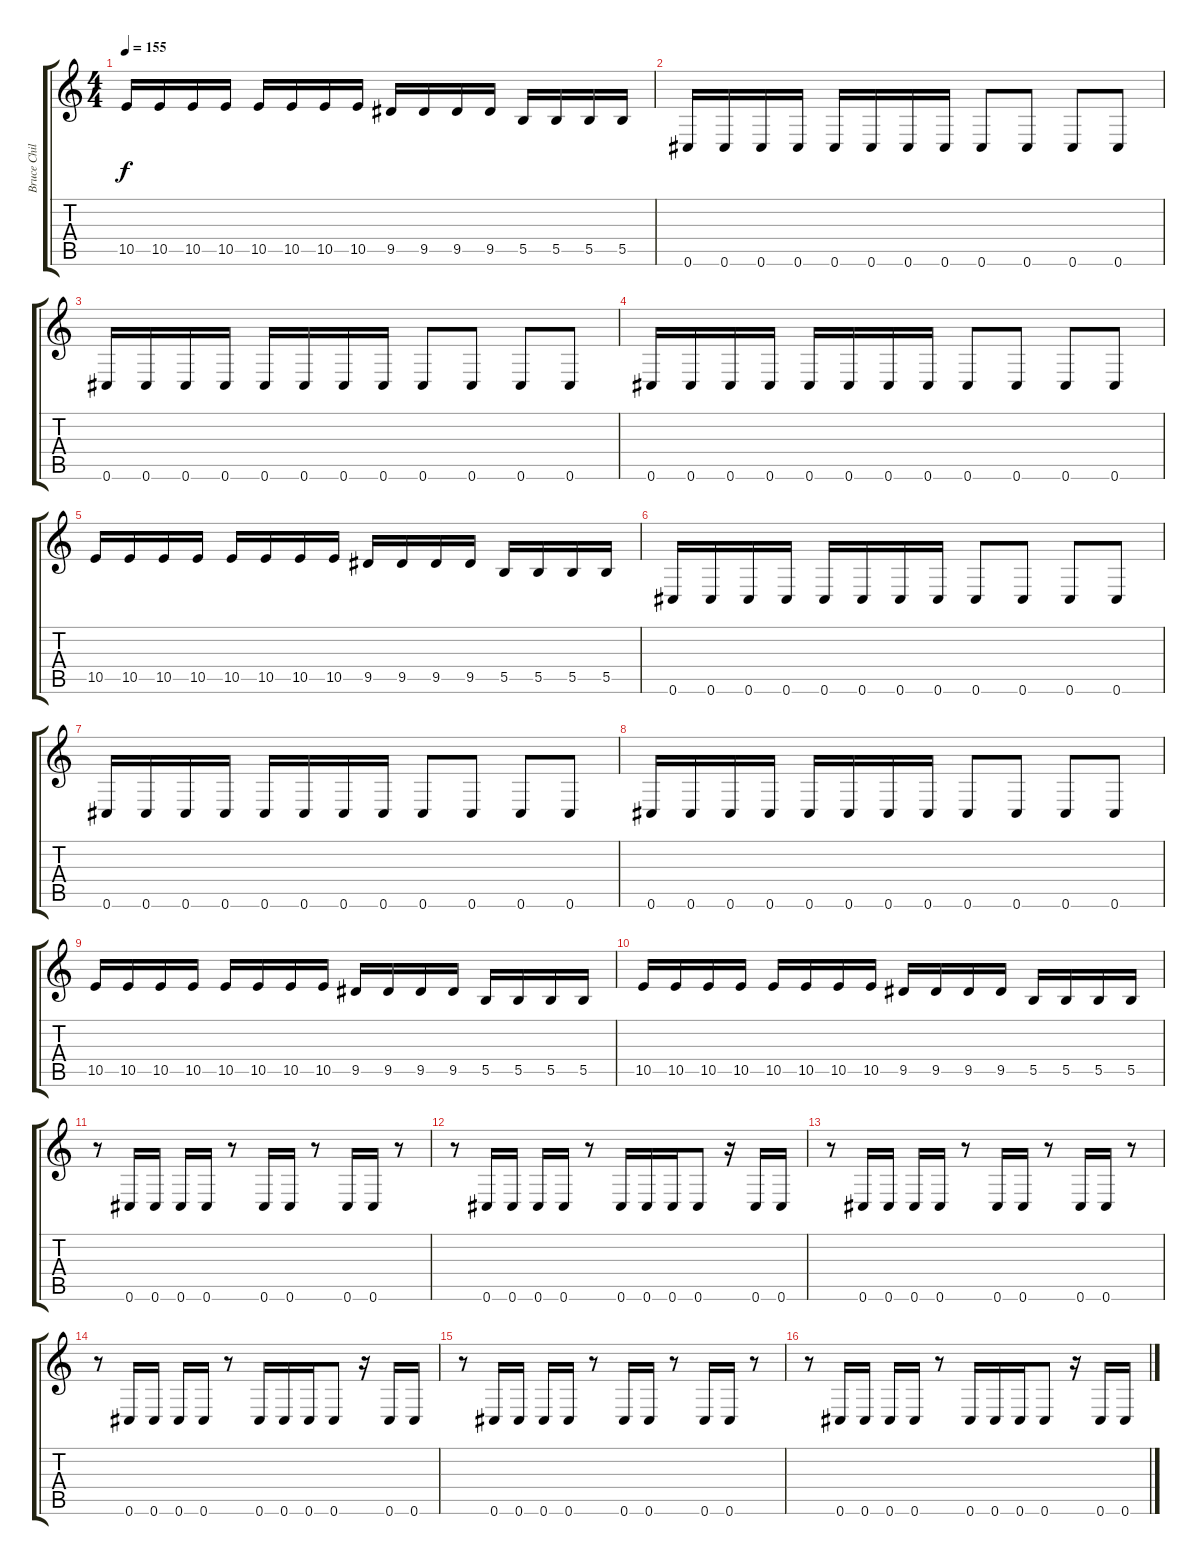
\track ("Bruce Childress" "Bruce Chil") {instrument distortionguitar}
\staff {score tabs}
\tuning (Db4 Ab3 E3 B2 Gb2 Db2) {hide}
\ts (4 4)
\tempo 155
\clef g2
\ks c
10.5.16{dy f} 10.5.16 10.5.16 10.5.16 10.5.16 10.5.16 10.5.16 10.5.16 9.5.16 9.5.16 9.5.16 9.5.16 5.5.16 5.5.16 5.5.16 5.5.16 |
0.6.16 0.6.16 0.6.16 0.6.16 0.6.16 0.6.16 0.6.16 0.6.16 0.6.8 0.6.8 0.6.8 0.6.8 |
0.6.16 0.6.16 0.6.16 0.6.16 0.6.16 0.6.16 0.6.16 0.6.16 0.6.8 0.6.8 0.6.8 0.6.8 |
0.6.16 0.6.16 0.6.16 0.6.16 0.6.16 0.6.16 0.6.16 0.6.16 0.6.8 0.6.8 0.6.8 0.6.8 |
10.5.16 10.5.16 10.5.16 10.5.16 10.5.16 10.5.16 10.5.16 10.5.16 9.5.16 9.5.16 9.5.16 9.5.16 5.5.16 5.5.16 5.5.16 5.5.16 |
0.6.16 0.6.16 0.6.16 0.6.16 0.6.16 0.6.16 0.6.16 0.6.16 0.6.8 0.6.8 0.6.8 0.6.8 |
0.6.16 0.6.16 0.6.16 0.6.16 0.6.16 0.6.16 0.6.16 0.6.16 0.6.8 0.6.8 0.6.8 0.6.8 |
0.6.16 0.6.16 0.6.16 0.6.16 0.6.16 0.6.16 0.6.16 0.6.16 0.6.8 0.6.8 0.6.8 0.6.8 |
10.5.16 10.5.16 10.5.16 10.5.16 10.5.16 10.5.16 10.5.16 10.5.16 9.5.16 9.5.16 9.5.16 9.5.16 5.5.16 5.5.16 5.5.16 5.5.16 |
10.5.16 10.5.16 10.5.16 10.5.16 10.5.16 10.5.16 10.5.16 10.5.16 9.5.16 9.5.16 9.5.16 9.5.16 5.5.16 5.5.16 5.5.16 5.5.16 |
r.8 0.6.16 0.6.16 0.6.16 0.6.16 r.8 0.6.16 0.6.16 r.8 0.6.16 0.6.16 r.8 |
r.8 0.6.16 0.6.16 0.6.16 0.6.16 r.8 0.6.16 0.6.16 0.6.16 0.6.8 r.16 0.6.16 0.6.16 |
r.8 0.6.16 0.6.16 0.6.16 0.6.16 r.8 0.6.16 0.6.16 r.8 0.6.16 0.6.16 r.8 |
r.8 0.6.16 0.6.16 0.6.16 0.6.16 r.8 0.6.16 0.6.16 0.6.16 0.6.8 r.16 0.6.16 0.6.16 |
r.8 0.6.16 0.6.16 0.6.16 0.6.16 r.8 0.6.16 0.6.16 r.8 0.6.16 0.6.16 r.8 |
r.8 0.6.16 0.6.16 0.6.16 0.6.16 r.8 0.6.16 0.6.16 0.6.16 0.6.8 r.16 0.6.16 0.6.16
